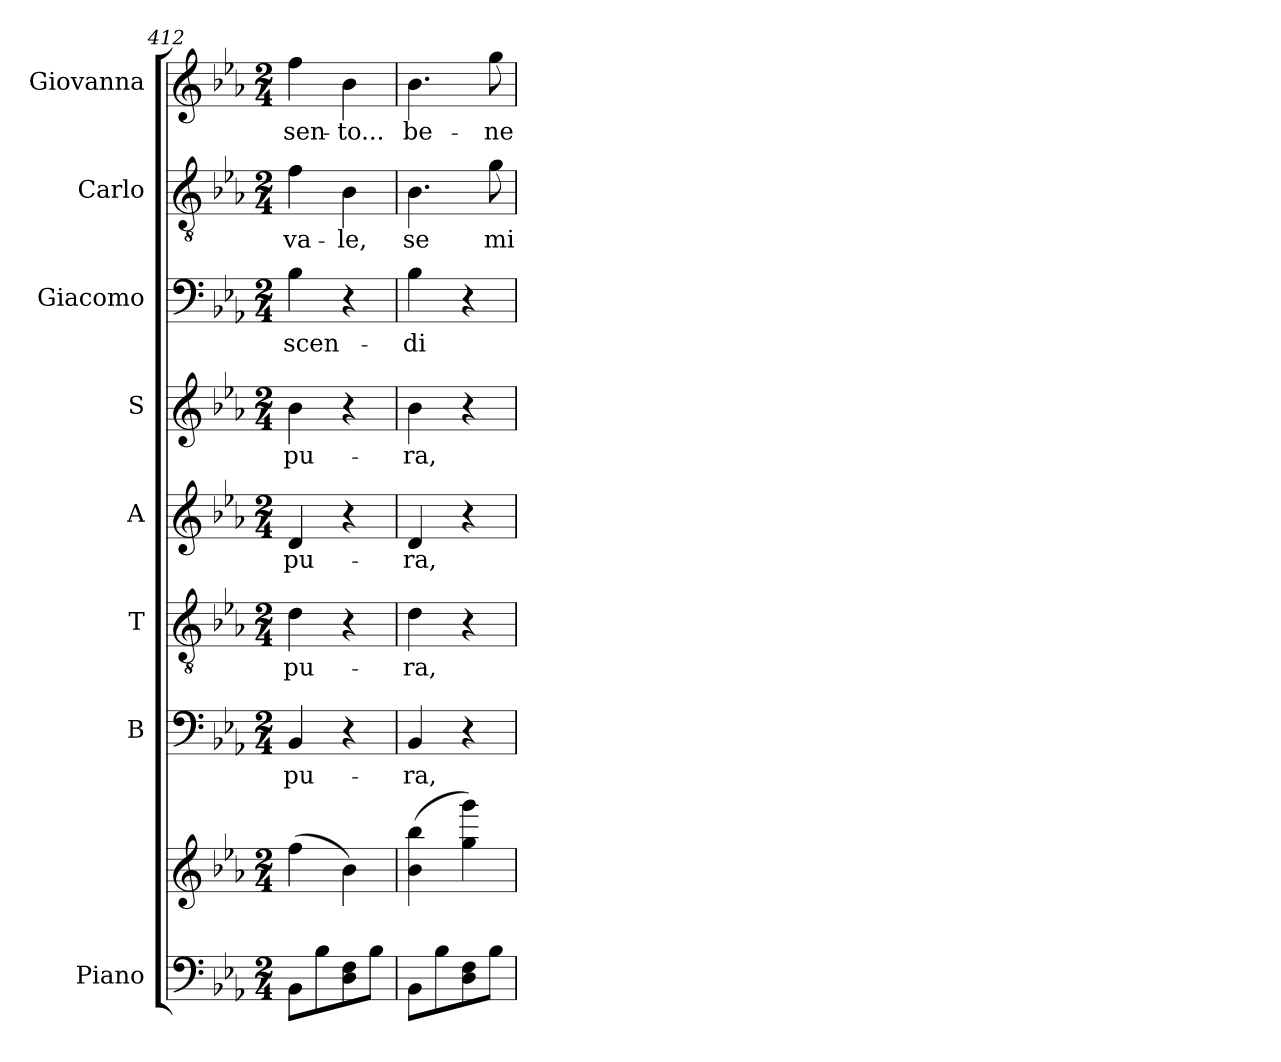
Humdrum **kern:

**kern	**kern	**kern	**text	**kern	**text	**kern	**text	**kern	**text	**kern	**text	**kern	**text	**kern	**text
*part8	*part8	*part7	*part7	*part6	*part6	*part5	*part5	*part4	*part4	*part3	*part3	*part2	*part2	*part1	*part1
*staff9	*staff8	*staff7	*staff7	*staff6	*staff6	*staff5	*staff5	*staff4	*staff4	*staff3	*staff3	*staff2	*staff2	*staff1	*staff1
*I"Piano	*	*I"B	*	*I"T	*	*I"A	*	*I"S	*	*I"Giacomo	*	*I"Carlo	*	*I"Giovanna	*
*I'Pno	*	*I'B	*	*I'T	*	*I'A	*	*I'S	*	*	*	*	*	*	*
*clefF4	*clefG2	*clefF4	*	*clefGv2	*	*clefG2	*	*clefG2	*	*clefF4	*	*clefGv2	*	*clefG2	*
*k[b-e-a-]	*k[b-e-a-]	*k[b-e-a-]	*	*k[b-e-a-]	*	*k[b-e-a-]	*	*k[b-e-a-]	*	*k[b-e-a-]	*	*k[b-e-a-]	*	*k[b-e-a-]	*
*M2/4	*M2/4	*M2/4	*	*M2/4	*	*M2/4	*	*M2/4	*	*M2/4	*	*M2/4	*	*M2/4	*
=412	=412	=412	=412	=412	=412	=412	=412	=412	=412	=412	=412	=412	=412	=412	=412
!	!	!	!LO:LY:b	!	!LO:LY:b	!	!LO:LY:b	!	!LO:LY:b	!	!LO:LY:b	!	!LO:LY:b	!	!LO:LY:b
8BB-\L	(4ff\	4BB-/	-pu-	4d\	-pu-	4d/	-pu-	4b-\	-pu-	4B-\	-scen-	4f\	va-	4ff\	sen-
8B-\	.	.	.	.	.	.	.	.	.	.	.	.	.	.	.
!	!	!	!	!	!	!	!	!	!	!	!	!	!LO:LY:b	!	!LO:LY:b
8D\ 8F\	4b-\)	4r	.	4r	.	4r	.	4r	.	4r	.	4B-\	-le,	4b-\	-to...
8B-\J	.	.	.	.	.	.	.	.	.	.	.	.	.	.	.
=413	=413	=413	=413	=413	=413	=413	=413	=413	=413	=413	=413	=413	=413	=413	=413
!	!	!	!LO:LY:b	!	!LO:LY:b	!	!LO:LY:b	!	!LO:LY:b	!	!LO:LY:b	!	!LO:LY:b	!	!LO:LY:b
8BB-\L	(4b-\ 4bb-\	4BB-/	-ra,	4d\	-ra,	4d/	-ra,	4b-\	-ra,	4B-\	-di	4.B-\	se	4.b-\	be-
8B-\	.	.	.	.	.	.	.	.	.	.	.	.	.	.	.
8D\ 8F\	4gg\ 4ggg\)	4r	.	4r	.	4r	.	4r	.	4r	.	.	.	.	.
!	!	!	!	!	!	!	!	!	!	!	!	!	!LO:LY:b	!	!LO:LY:b
8B-\J	.	.	.	.	.	.	.	.	.	.	.	8g\	mi	8gg\	-ne
=	=	=	=	=	=	=	=	=	=	=	=	=	=	=	=
*-	*-	*-	*-	*-	*-	*-	*-	*-	*-	*-	*-	*-	*-	*-	*-
